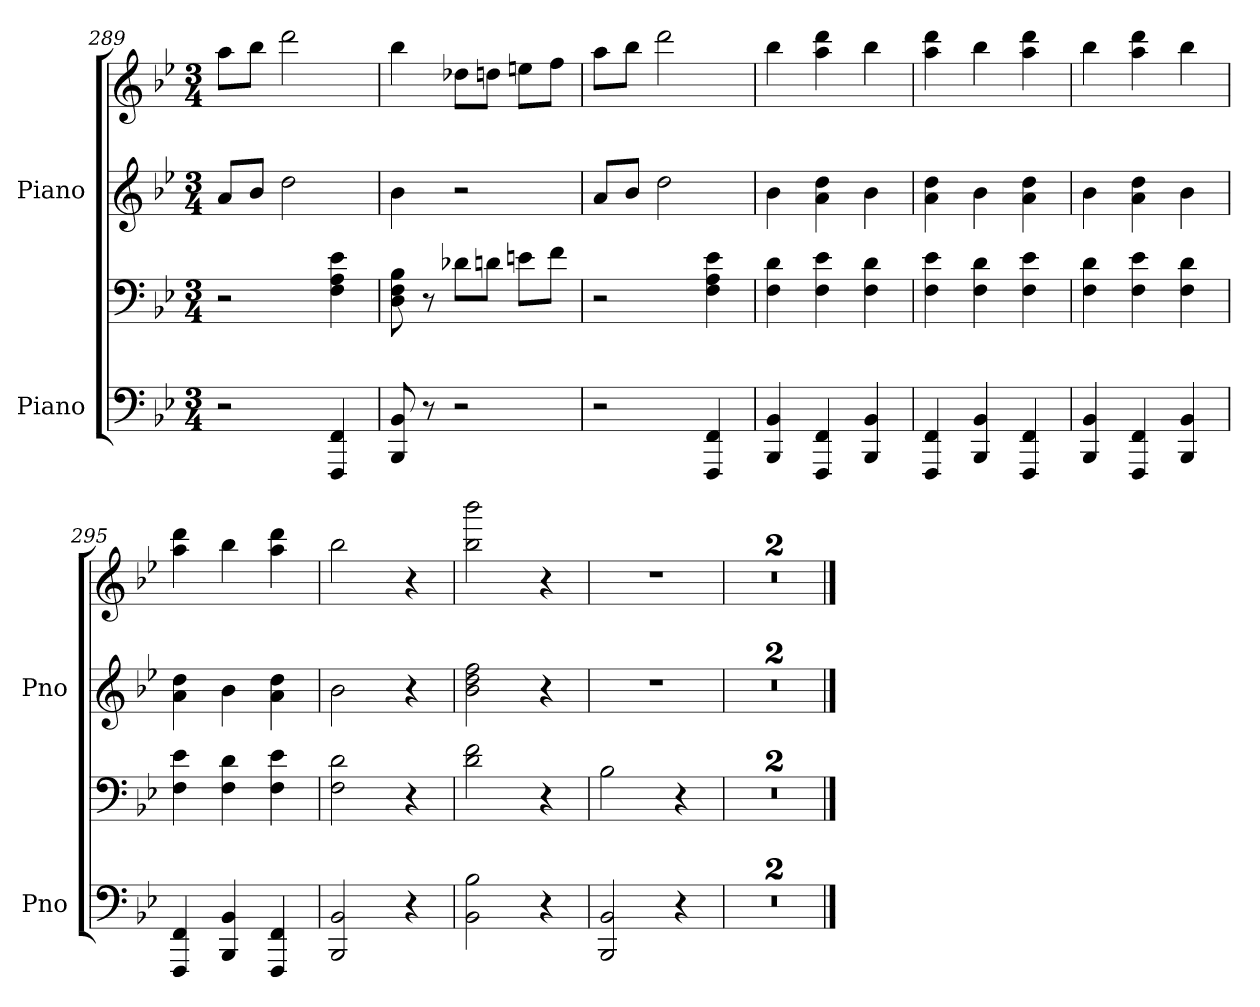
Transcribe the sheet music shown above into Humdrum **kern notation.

**kern	**kern	**kern	**kern
*part2	*part2	*part1	*part1
*staff4	*staff3	*staff2	*staff1
*I"Piano	*	*I"Piano	*
*I'Pno	*	*I'Pno	*
*clefF4	*clefF4	*clefG2	*clefG2
*k[b-e-]	*k[b-e-]	*k[b-e-]	*k[b-e-]
*M3/4	*M3/4	*M3/4	*M3/4
=289	=289	=289	=289
2r	2r	8a/L	8aa\L
.	.	8b-/J	8bb-\J
.	.	2dd\	2ddd\
4FFF/ 4FF/	4F\ 4A\ 4e-\	.	.
=290	=290	=290	=290
8BBB-/ 8BB-/	8D\ 8F\ 8B-\	4b-\	4bb-\
8r	8r	.	.
2r	8d-X\L	2r	8dd-X\L
.	8dn\J	.	8ddn\J
.	8en\L	.	8een\L
.	8f\J	.	8ff\J
=291	=291	=291	=291
2r	2r	8a/L	8aa\L
.	.	8b-/J	8bb-\J
.	.	2dd\	2ddd\
4FFF/ 4FF/	4F\ 4A\ 4e-\	.	.
=292	=292	=292	=292
4BBB-/ 4BB-/	4F\ 4d\	4b-\	4bb-\
4FFF/ 4FF/	4F\ 4e-\	4a\ 4dd\	4aa\ 4ddd\
4BBB-/ 4BB-/	4F\ 4d\	4b-\	4bb-\
=293	=293	=293	=293
4FFF/ 4FF/	4F\ 4e-\	4a\ 4dd\	4aa\ 4ddd\
4BBB-/ 4BB-/	4F\ 4d\	4b-\	4bb-\
4FFF/ 4FF/	4F\ 4e-\	4a\ 4dd\	4aa\ 4ddd\
=294	=294	=294	=294
4BBB-/ 4BB-/	4F\ 4d\	4b-\	4bb-\
4FFF/ 4FF/	4F\ 4e-\	4a\ 4dd\	4aa\ 4ddd\
4BBB-/ 4BB-/	4F\ 4d\	4b-\	4bb-\
!!LO:LB:g=z
=295	=295	=295	=295
4FFF/ 4FF/	4F\ 4e-\	4a\ 4dd\	4aa\ 4ddd\
4BBB-/ 4BB-/	4F\ 4d\	4b-\	4bb-\
4FFF/ 4FF/	4F\ 4e-\	4a\ 4dd\	4aa\ 4ddd\
=296	=296	=296	=296
2BBB-/ 2BB-/	2F\ 2d\	2b-\	2bb-\
4r	4r	4r	4r
=297	=297	=297	=297
2BB-\ 2B-\	2d\ 2f\	2b-\ 2dd\ 2ff\	2bb-\ 2bbb-\
4r	4r	4r	4r
=298	=298	=298	=298
2BBB-/ 2BB-/	2B-\	2.r	2.r
4r	4r	.	.
=299	=299	=299	=299
2.r	2.r	2.r	2.r
=300	=300	=300	=300
2.r	2.r	2.r	2.r
==	==	==	==
*-	*-	*-	*-
